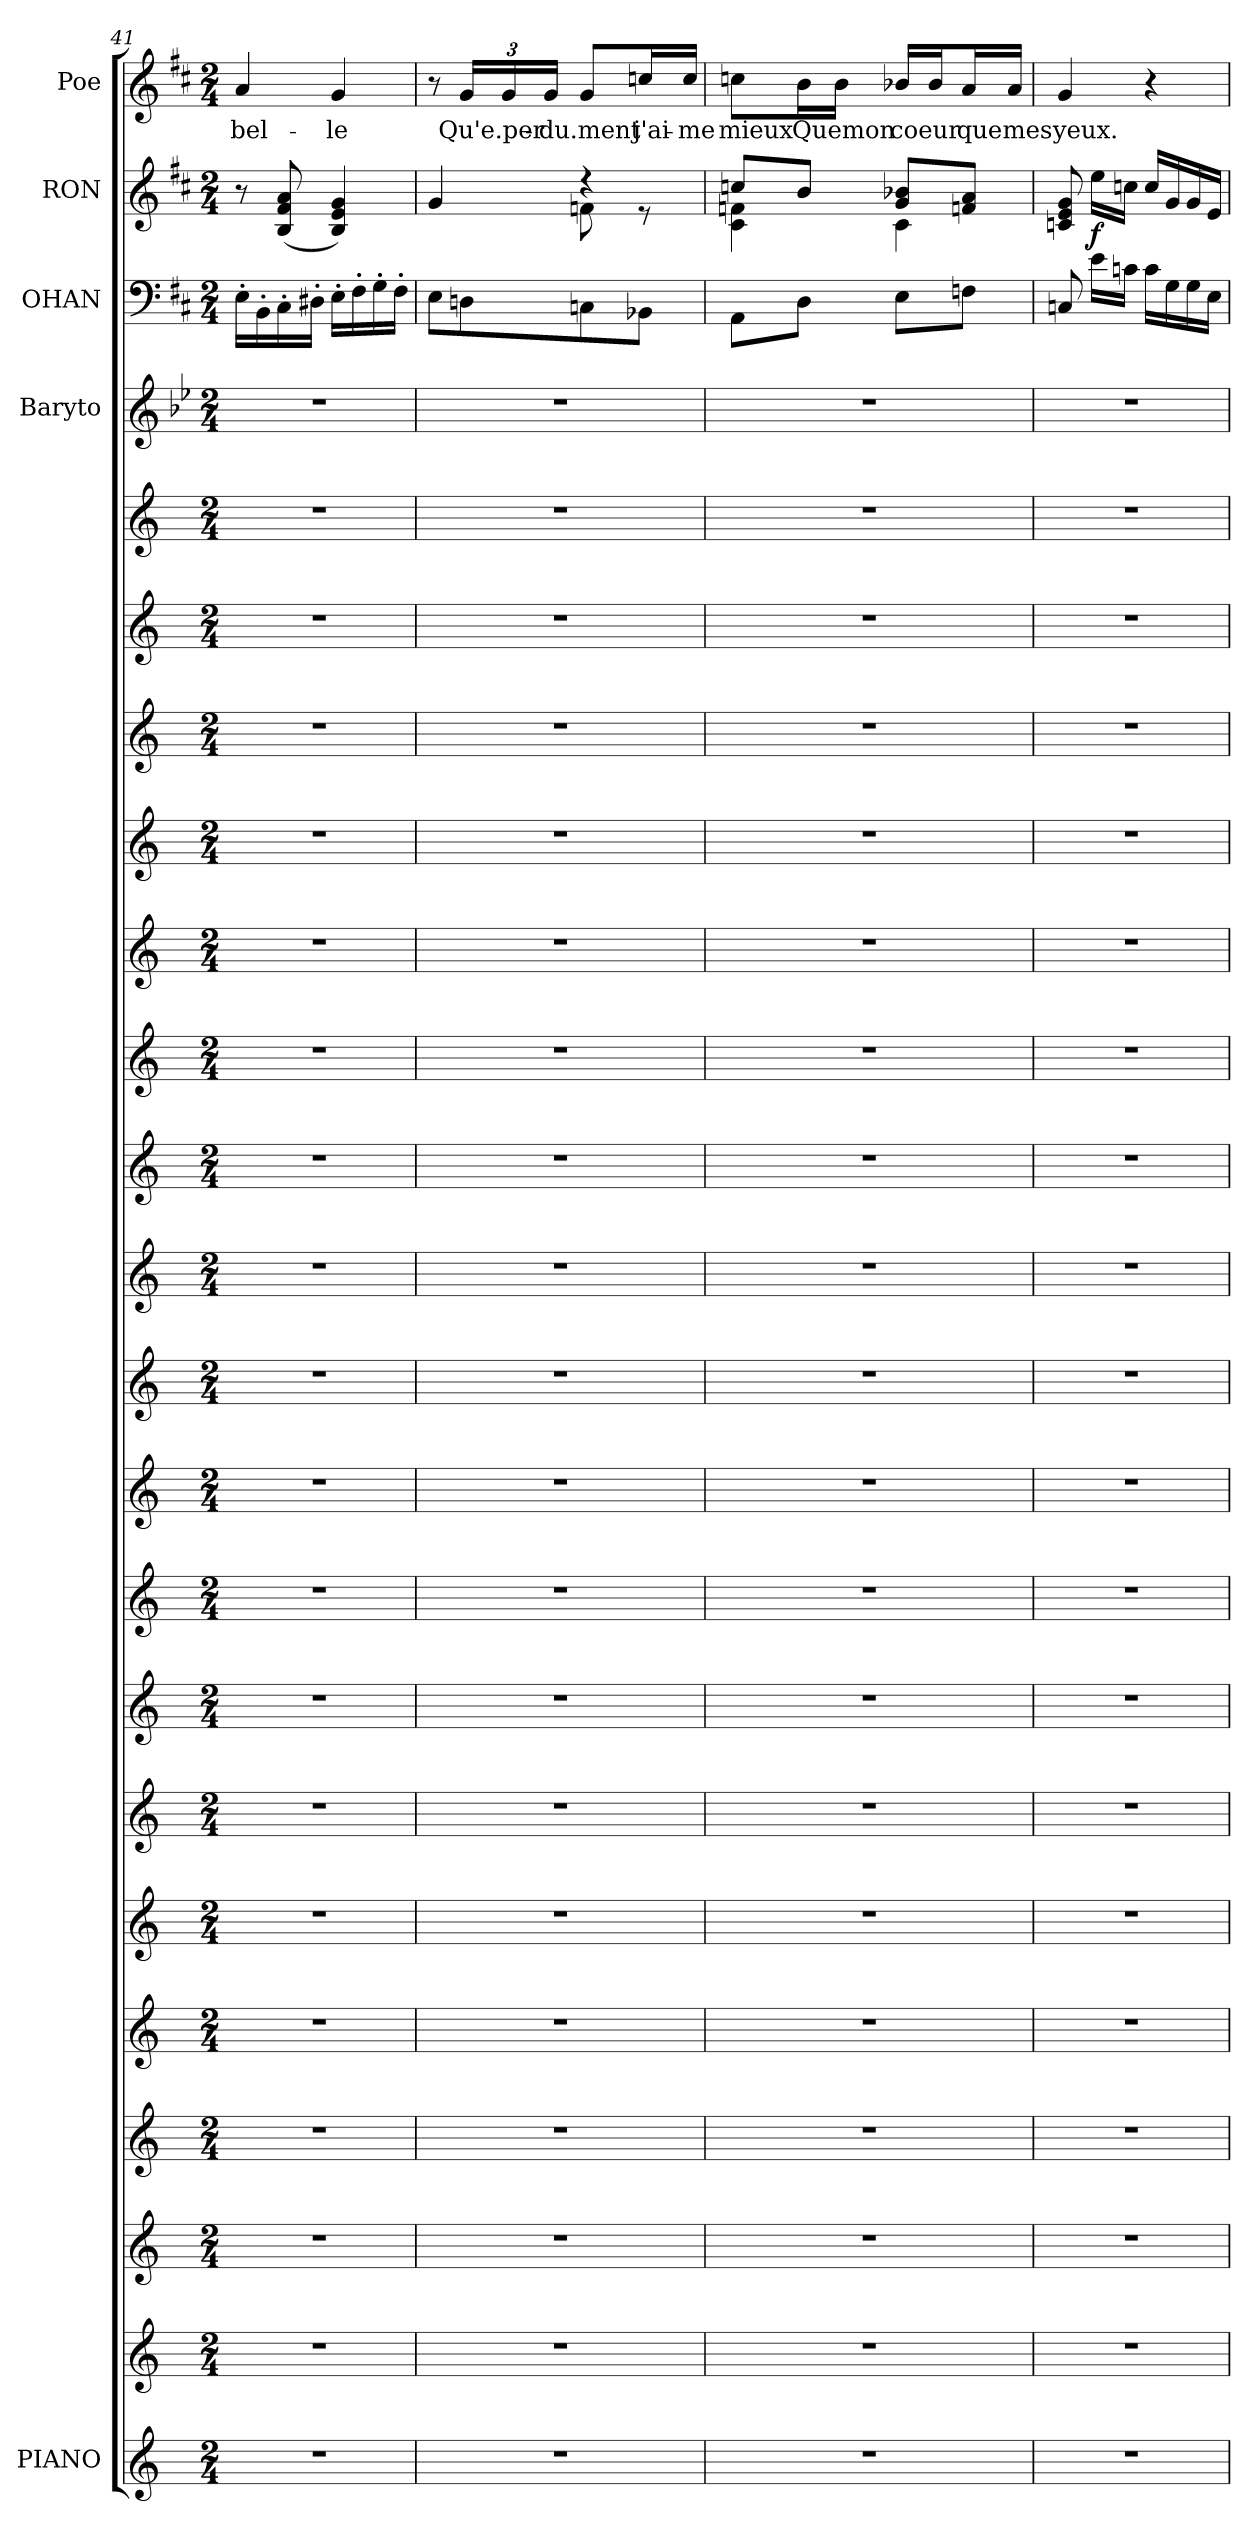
**kern	**kern	**kern	**kern	**kern	**kern	**kern	**kern	**kern	**kern	**kern	**kern	**kern	**kern	**kern	**kern	**kern	**kern	**kern	**kern	**kern	**kern	**dynam	**kern	**text
*part23	*part22	*part21	*part20	*part19	*part18	*part17	*part16	*part15	*part14	*part13	*part12	*part11	*part10	*part9	*part8	*part7	*part6	*part5	*part4	*part3	*part2	*part2	*part1	*part1
*staff23	*staff22	*staff21	*staff20	*staff19	*staff18	*staff17	*staff16	*staff15	*staff14	*staff13	*staff12	*staff11	*staff10	*staff9	*staff8	*staff7	*staff6	*staff5	*staff4	*staff3	*staff2	*staff2	*staff1	*staff1
*I"PIANO	*	*	*	*	*	*	*	*	*	*	*	*	*	*	*	*	*	*	*I"Baryto	*I"OHAN	*I"RON	*	*I"Poe	*
*I'Pno	*	*	*	*	*	*	*	*	*	*	*	*	*	*	*	*	*	*	*I'Bar.	*I'OHA.	*I'RON	*	*I'Poe	*
*clefG2	*clefG2	*clefG2	*clefG2	*clefG2	*clefG2	*clefG2	*clefG2	*clefG2	*clefG2	*clefG2	*clefG2	*clefG2	*clefG2	*clefG2	*clefG2	*clefG2	*clefG2	*clefG2	*clefG2	*clefF4	*clefG2	*	*clefG2	*
*	*	*	*	*	*	*	*	*	*	*	*	*	*	*	*	*	*	*	*ITrd8c14	*	*	*	*	*
*k[]	*k[]	*k[]	*k[]	*k[]	*k[]	*k[]	*k[]	*k[]	*k[]	*k[]	*k[]	*k[]	*k[]	*k[]	*k[]	*k[]	*k[]	*k[]	*k[b-e-]	*k[f#c#]	*k[f#c#]	*	*k[f#c#]	*
*C:	*C:	*C:	*C:	*C:	*C:	*C:	*C:	*C:	*C:	*C:	*C:	*C:	*C:	*C:	*C:	*C:	*C:	*C:	*B-:	*D:	*D:	*	*D:	*
*M2/4	*M2/4	*M2/4	*M2/4	*M2/4	*M2/4	*M2/4	*M2/4	*M2/4	*M2/4	*M2/4	*M2/4	*M2/4	*M2/4	*M2/4	*M2/4	*M2/4	*M2/4	*M2/4	*M2/4	*M2/4	*M2/4	*	*M2/4	*
=41	=41	=41	=41	=41	=41	=41	=41	=41	=41	=41	=41	=41	=41	=41	=41	=41	=41	=41	=41	=41	=41	=41	=41	=41
2r	2r	2r	2r	2r	2r	2r	2r	2r	2r	2r	2r	2r	2r	2r	2r	2r	2r	2r	2r	16E'\LL	8r	.	4a/	bel-
.	.	.	.	.	.	.	.	.	.	.	.	.	.	.	.	.	.	.	.	16BB'\	.	.	.	.
.	.	.	.	.	.	.	.	.	.	.	.	.	.	.	.	.	.	.	.	16C#'\	(8B/ 8f#/ 8a/	.	.	.
.	.	.	.	.	.	.	.	.	.	.	.	.	.	.	.	.	.	.	.	16D#X'\JJ	.	.	.	.
.	.	.	.	.	.	.	.	.	.	.	.	.	.	.	.	.	.	.	.	16E'\LL	4B/ 4e/ 4g/)	.	4g/	le
.	.	.	.	.	.	.	.	.	.	.	.	.	.	.	.	.	.	.	.	16F#'\	.	.	.	.
.	.	.	.	.	.	.	.	.	.	.	.	.	.	.	.	.	.	.	.	16G'\	.	.	.	.
.	.	.	.	.	.	.	.	.	.	.	.	.	.	.	.	.	.	.	.	16F#'\JJ	.	.	.	.
!!LO:PB:g=z
=42	=42	=42	=42	=42	=42	=42	=42	=42	=42	=42	=42	=42	=42	=42	=42	=42	=42	=42	=42	=42	=42	=42	=42	=42
*	*	*	*	*	*	*	*	*	*	*	*	*	*	*	*	*	*	*	*	*	*^	*	*	*
2r	2r	2r	2r	2r	2r	2r	2r	2r	2r	2r	2r	2r	2r	2r	2r	2r	2r	2r	2r	8E\L	4g/	4ryy	.	8r	.
.	.	.	.	.	.	.	.	.	.	.	.	.	.	.	.	.	.	.	.	8Dn\	.	.	.	24g/LL	Qu'e.per-
.	.	.	.	.	.	.	.	.	.	.	.	.	.	.	.	.	.	.	.	.	.	.	.	24g/	.
.	.	.	.	.	.	.	.	.	.	.	.	.	.	.	.	.	.	.	.	.	.	.	.	24g/JJ	du.ment
.	.	.	.	.	.	.	.	.	.	.	.	.	.	.	.	.	.	.	.	8Cn\	4r	8fn\	.	8g/L	.
.	.	.	.	.	.	.	.	.	.	.	.	.	.	.	.	.	.	.	.	8BB-X\J	.	8r	.	16ccn/L	j'ai-
.	.	.	.	.	.	.	.	.	.	.	.	.	.	.	.	.	.	.	.	.	.	.	.	16cc/JJ	me
=43	=43	=43	=43	=43	=43	=43	=43	=43	=43	=43	=43	=43	=43	=43	=43	=43	=43	=43	=43	=43	=43	=43	=43	=43	=43
2r	2r	2r	2r	2r	2r	2r	2r	2r	2r	2r	2r	2r	2r	2r	2r	2r	2r	2r	2r	8AA\L	8ccn/L	4c#\ 4fn\	.	8ccn\L	mieux
.	.	.	.	.	.	.	.	.	.	.	.	.	.	.	.	.	.	.	.	8D\J	8b/J	.	.	16b\L	Quemon
.	.	.	.	.	.	.	.	.	.	.	.	.	.	.	.	.	.	.	.	.	.	.	.	16b\JJ	.
.	.	.	.	.	.	.	.	.	.	.	.	.	.	.	.	.	.	.	.	8E\L	8g/ 8b-X/L	4c#\	.	16b-X/LL	coeur
.	.	.	.	.	.	.	.	.	.	.	.	.	.	.	.	.	.	.	.	.	.	.	.	16b-/J	.
.	.	.	.	.	.	.	.	.	.	.	.	.	.	.	.	.	.	.	.	8Fn\J	8fn/ 8a/J	.	.	16a/L	que
.	.	.	.	.	.	.	.	.	.	.	.	.	.	.	.	.	.	.	.	.	.	.	.	16a/JJ	mes
*	*	*	*	*	*	*	*	*	*	*	*	*	*	*	*	*	*	*	*	*	*v	*v	*	*	*
=44	=44	=44	=44	=44	=44	=44	=44	=44	=44	=44	=44	=44	=44	=44	=44	=44	=44	=44	=44	=44	=44	=44	=44	=44
2r	2r	2r	2r	2r	2r	2r	2r	2r	2r	2r	2r	2r	2r	2r	2r	2r	2r	2r	2r	8Cn/	8cn/ 8e/ 8g/	.	4g/	yeux.
.	.	.	.	.	.	.	.	.	.	.	.	.	.	.	.	.	.	.	.	16e\LL	16ee\LL	f	.	.
.	.	.	.	.	.	.	.	.	.	.	.	.	.	.	.	.	.	.	.	16cn\JJ	16ccn\JJ	.	.	.
.	.	.	.	.	.	.	.	.	.	.	.	.	.	.	.	.	.	.	.	16c\LL	16cc/LL	.	4r	.
.	.	.	.	.	.	.	.	.	.	.	.	.	.	.	.	.	.	.	.	16G\	16g/	.	.	.
.	.	.	.	.	.	.	.	.	.	.	.	.	.	.	.	.	.	.	.	16G\	16g/	.	.	.
.	.	.	.	.	.	.	.	.	.	.	.	.	.	.	.	.	.	.	.	16E\JJ	16e/JJ	.	.	.
=	=	=	=	=	=	=	=	=	=	=	=	=	=	=	=	=	=	=	=	=	=	=	=	=
*-	*-	*-	*-	*-	*-	*-	*-	*-	*-	*-	*-	*-	*-	*-	*-	*-	*-	*-	*-	*-	*-	*-	*-	*-
